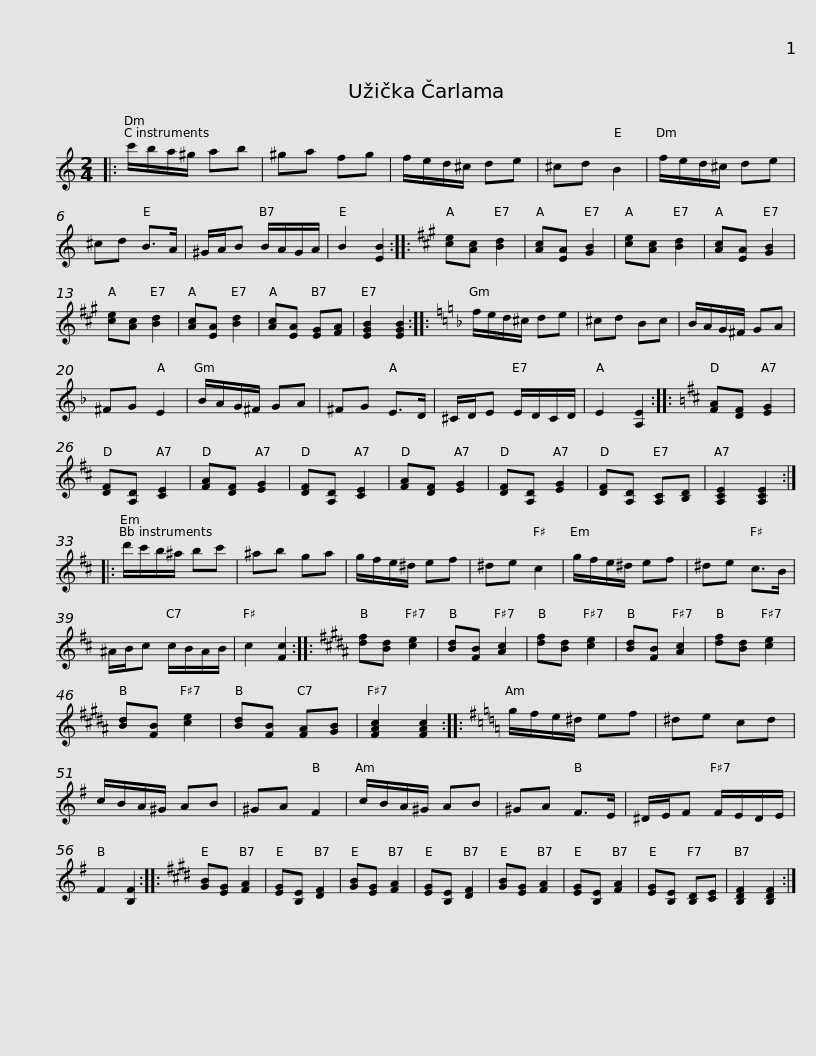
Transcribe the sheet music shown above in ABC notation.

X:1
L:1/8
M:2/4
I:linebreak $
K:C
V:1 treble
V:1
|: c'/b/a/^g/ ab | ^ga fg | f/e/d/^c/ de | ^cd B2 | f/e/d/^c/ de | %5
 ^cd B>A | ^G/A/B B/A/G/A/ |$ B2 [EB]2 ::[K:A] [ce][Ac] [Bd]2 | [Ac][EA] [GB]2 | %10
 [ce][Ac] [Bd]2 | [Ac][EA] [GB]2 | [ce][Ac] [Bd]2 | [Ac][EA] [Bd]2 | [Ac][EA] [EG][FA] | %15
 [EGB]2 [EGB]2 ::[K:Dmin] f/e/d/^c/ de | ^cd Bc |$ B/A/G/^F/ GA | ^FG E2 | %20
 B/A/G/^F/ GA | ^FG E>D | ^C/D/E E/D/C/D/ | E2 [A,E]2 ::[K:D] [FA][DF] [EG]2 | %25
 [DF][A,D] [CE]2 | [FA][DF] [EG]2 |$ [DF][A,D] [CE]2 | [FA][DF] [EG]2 | [DF][A,D] [EG]2 | %30
 [DF][A,D] [A,C][B,D] | [A,CE]2 [A,CE]2 :: d'/c'/b/^a/ bc' | ^ab ga | g/f/e/^d/ ef | %35
 ^de c2 |$ g/f/e/^d/ ef | ^de c>B | ^A/B/c c/B/A/B/ | c2 [Fc]2 :: %40
[K:B] [df][Bd] [ce]2 | [Bd][FB] [Ac]2 | [df][Bd] [ce]2 | [Bd][FB] [Ac]2 | [df][Bd] [ce]2 | %45
 [Bd][FB] [ce]2 |$ [Bd][FB] [FA][GB] | [FAc]2 [FAc]2 ::[K:Emin] g/f/e/^d/ ef | ^de cd | %50
 c/B/A/^G/ AB | ^GA F2 | c/B/A/^G/ AB | ^GA F>E |$ ^D/E/F F/E/D/E/ | %55
 F2 [B,F]2 ::[K:E] [GB][EG] [FA]2 | [EG][B,E] [DF]2 | [GB][EG] [FA]2 | [EG][B,E] [DF]2 | %60
 [GB][EG] [FA]2 | [EG][B,E] [FA]2 | [EG][B,E] [B,D][CE] | [B,DF]2 [B,DF]2 :| %64
